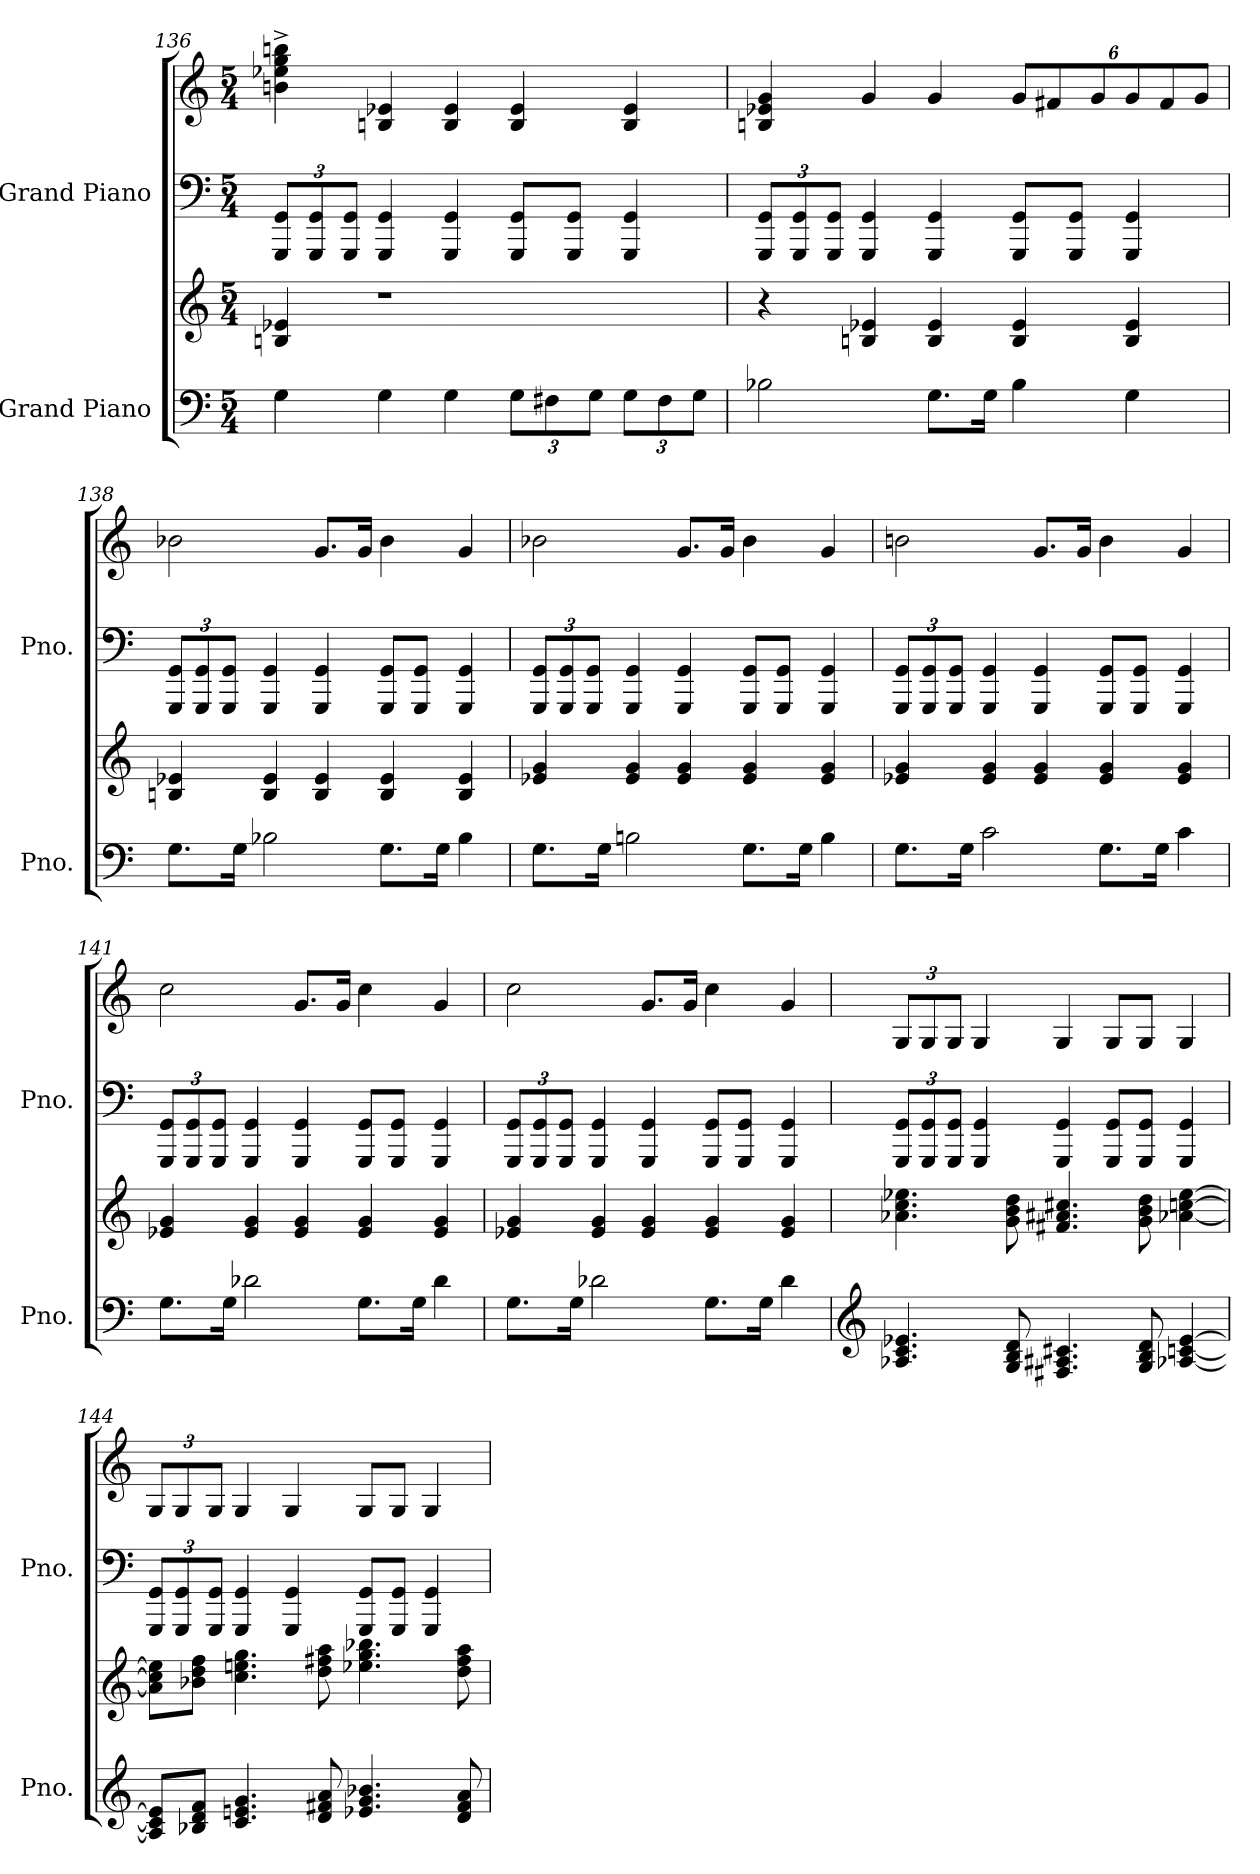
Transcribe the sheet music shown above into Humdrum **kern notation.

**kern	**kern	**kern	**kern
*part2	*part2	*part1	*part1
*staff4	*staff3	*staff2	*staff1
*I"Grand Piano	*	*I"Grand Piano	*
*I'Pno.	*	*I'Pno.	*
*clefF4	*clefG2	*clefF4	*clefG2
*k[]	*k[]	*k[]	*k[]
*M5/4	*M5/4	*M5/4	*M5/4
*	*	*Xbrackettup	*
=136	=136	=136	=136
4G\	4Bn/ 4e-X/	12GGG/ 12GG/L	4bn\^ 4ee-X\^ 4gg\^ 4bbn\^
.	.	12GGG/ 12GG/	.
.	.	12GGG/ 12GG/J	.
4G\	1r	4GGG/ 4GG/	4Bn/ 4e-X/
4G\	.	4GGG/ 4GG/	4B/ 4e-/
*Xbrackettup	*	*	*
12G\L	.	8GGG/ 8GG/L	4B/ 4e-/
12F#X\	.	.	.
.	.	8GGG/ 8GG/J	.
12G\J	.	.	.
12G\L	.	4GGG/ 4GG/	4B/ 4e-/
12F#\	.	.	.
12G\J	.	.	.
=137	=137	=137	=137
2B-X\	4r	12GGG/ 12GG/L	4Bn/ 4e-X/ 4g/
.	.	12GGG/ 12GG/	.
.	.	12GGG/ 12GG/J	.
.	4Bn/ 4e-X/	4GGG/ 4GG/	4g/
8.G\L	4B/ 4e-/	4GGG/ 4GG/	4g/
16G\Jk	.	.	.
*	*	*	*Xbrackettup
4B-\	4B/ 4e-/	8GGG/ 8GG/L	12g/L
.	.	.	12f#X/
.	.	8GGG/ 8GG/J	.
.	.	.	12g/
4G\	4B/ 4e-/	4GGG/ 4GG/	12g/
.	.	.	12f#/
.	.	.	12g/J
!!LO:LB:g=z
=138	=138	=138	=138
8.G\L	4Bn/ 4e-X/	12GGG/ 12GG/L	2b-X\
.	.	12GGG/ 12GG/	.
.	.	12GGG/ 12GG/J	.
16G\Jk	.	.	.
2B-X\	4B/ 4e-/	4GGG/ 4GG/	.
.	4B/ 4e-/	4GGG/ 4GG/	8.g/L
.	.	.	16g/Jk
8.G\L	4B/ 4e-/	8GGG/ 8GG/L	4b-\
.	.	8GGG/ 8GG/J	.
16G\Jk	.	.	.
4B-\	4B/ 4e-/	4GGG/ 4GG/	4g/
=139	=139	=139	=139
8.G\L	4e-X/ 4g/	12GGG/ 12GG/L	2b-X\
.	.	12GGG/ 12GG/	.
.	.	12GGG/ 12GG/J	.
16G\Jk	.	.	.
2Bn\	4e-/ 4g/	4GGG/ 4GG/	.
.	4e-/ 4g/	4GGG/ 4GG/	8.g/L
.	.	.	16g/Jk
8.G\L	4e-/ 4g/	8GGG/ 8GG/L	4b-\
.	.	8GGG/ 8GG/J	.
16G\Jk	.	.	.
4B\	4e-/ 4g/	4GGG/ 4GG/	4g/
=140	=140	=140	=140
8.G\L	4e-X/ 4g/	12GGG/ 12GG/L	2bn\
.	.	12GGG/ 12GG/	.
.	.	12GGG/ 12GG/J	.
16G\Jk	.	.	.
2c\	4e-/ 4g/	4GGG/ 4GG/	.
.	4e-/ 4g/	4GGG/ 4GG/	8.g/L
.	.	.	16g/Jk
8.G\L	4e-/ 4g/	8GGG/ 8GG/L	4b\
.	.	8GGG/ 8GG/J	.
16G\Jk	.	.	.
4c\	4e-/ 4g/	4GGG/ 4GG/	4g/
=141	=141	=141	=141
8.G\L	4e-X/ 4g/	12GGG/ 12GG/L	2cc\
.	.	12GGG/ 12GG/	.
.	.	12GGG/ 12GG/J	.
16G\Jk	.	.	.
2d-X\	4e-/ 4g/	4GGG/ 4GG/	.
.	4e-/ 4g/	4GGG/ 4GG/	8.g/L
.	.	.	16g/Jk
8.G\L	4e-/ 4g/	8GGG/ 8GG/L	4cc\
.	.	8GGG/ 8GG/J	.
16G\Jk	.	.	.
4d-\	4e-/ 4g/	4GGG/ 4GG/	4g/
!!LO:LB:g=z
=142	=142	=142	=142
8.G\L	4e-X/ 4g/	12GGG/ 12GG/L	2cc\
.	.	12GGG/ 12GG/	.
.	.	12GGG/ 12GG/J	.
16G\Jk	.	.	.
2d-X\	4e-/ 4g/	4GGG/ 4GG/	.
.	4e-/ 4g/	4GGG/ 4GG/	8.g/L
.	.	.	16g/Jk
8.G\L	4e-/ 4g/	8GGG/ 8GG/L	4cc\
.	.	8GGG/ 8GG/J	.
16G\Jk	.	.	.
4d-\	4e-/ 4g/	4GGG/ 4GG/	4g/
=143	=143	=143	=143
*clefG2	*	*	*
4.A-X/ 4.c/ 4.e-X/	4.a-X\ 4.cc\ 4.ee-X\	12GGG/ 12GG/L	12G/L
.	.	12GGG/ 12GG/	12G/
.	.	12GGG/ 12GG/J	12G/J
.	.	4GGG/ 4GG/	4G/
8G/ 8B/ 8d/	8g\ 8b\ 8dd\	.	.
4.F#X/ 4.A#X/ 4.c#X/	4.f#X/ 4.a#X/ 4.cc#X/	4GGG/ 4GG/	4G/
.	.	8GGG/ 8GG/L	8G/L
8G/ 8B/ 8d/	8g\ 8b\ 8dd\	8GGG/ 8GG/J	8G/J
[4A-X/ [4cn/ [4e-/	[4a-X\ [4ccn\ [4ee-\	4GGG/ 4GG/	4G/
=144	=144	=144	=144
8A-/] 8c/] 8e-/]L	8a-\] 8cc\] 8ee-\]L	12GGG/ 12GG/L	12G/L
.	.	12GGG/ 12GG/	12G/
8B-X/ 8d/ 8f/J	8b-X\ 8dd\ 8ff\J	.	.
.	.	12GGG/ 12GG/J	12G/J
4.c/ 4.en/ 4.g/	4.cc\ 4.een\ 4.gg\	4GGG/ 4GG/	4G/
.	.	4GGG/ 4GG/	4G/
8d/ 8f#X/ 8a/	8dd\ 8ff#X\ 8aa\	.	.
4.e-X/ 4.g/ 4.b-X/	4.ee-X\ 4.gg\ 4.bb-X\	8GGG/ 8GG/L	8G/L
.	.	8GGG/ 8GG/J	8G/J
.	.	4GGG/ 4GG/	4G/
8d/ 8f#/ 8a/	8dd\ 8ff#\ 8aa\	.	.
=	=	=	=
*-	*-	*-	*-
